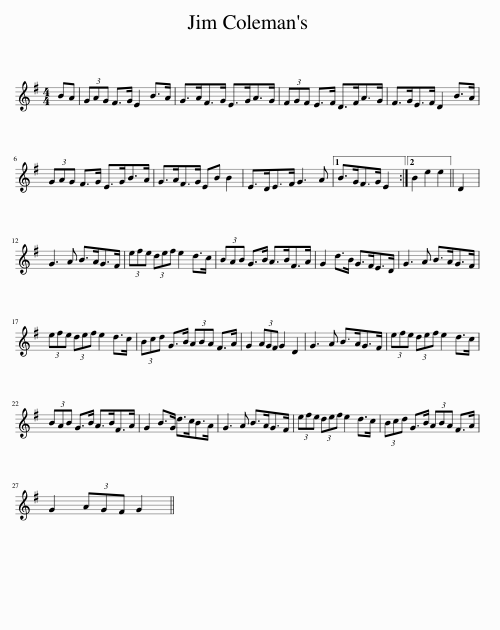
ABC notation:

X:1
L:1/8
M:4/4
I:linebreak $
K:G
V:1 treble
V:1
 BA | (3GAG F>G E2 B>A | G>AF>G E>GA>G | (3FGF E>F D>FA>G | F>GE>F D2 B>A |$ %5
 (3GAG F>G E>GB>A | G>AF>G EB B2 | E>DE>F G3 A |1 B>GF>G E2 :|2 B2 e2 e2 || %10
 D2 |$ G3 A B>AG>F | (3efe (3def e2 d>c | (3BAB G>B A>BF>A | G2 d>B G>FE>D | %15
 G3 A B>AG>F |$ (3efe (3def e2 d>c | (3Bcd G>B (3ABA F>A | G2 (3AGF G2 D2 | G3 A B>AG>F | %20
 (3efe (3def e2 d>c |$ (3BAB G>B A>BF>A | G2 B>G d>cB>A | G3 A B>AG>F | (3efe (3def e2 d>c | %25
 (3Bcd G>B (3ABA F>A |$ G2 (3AGF G2 || %27
